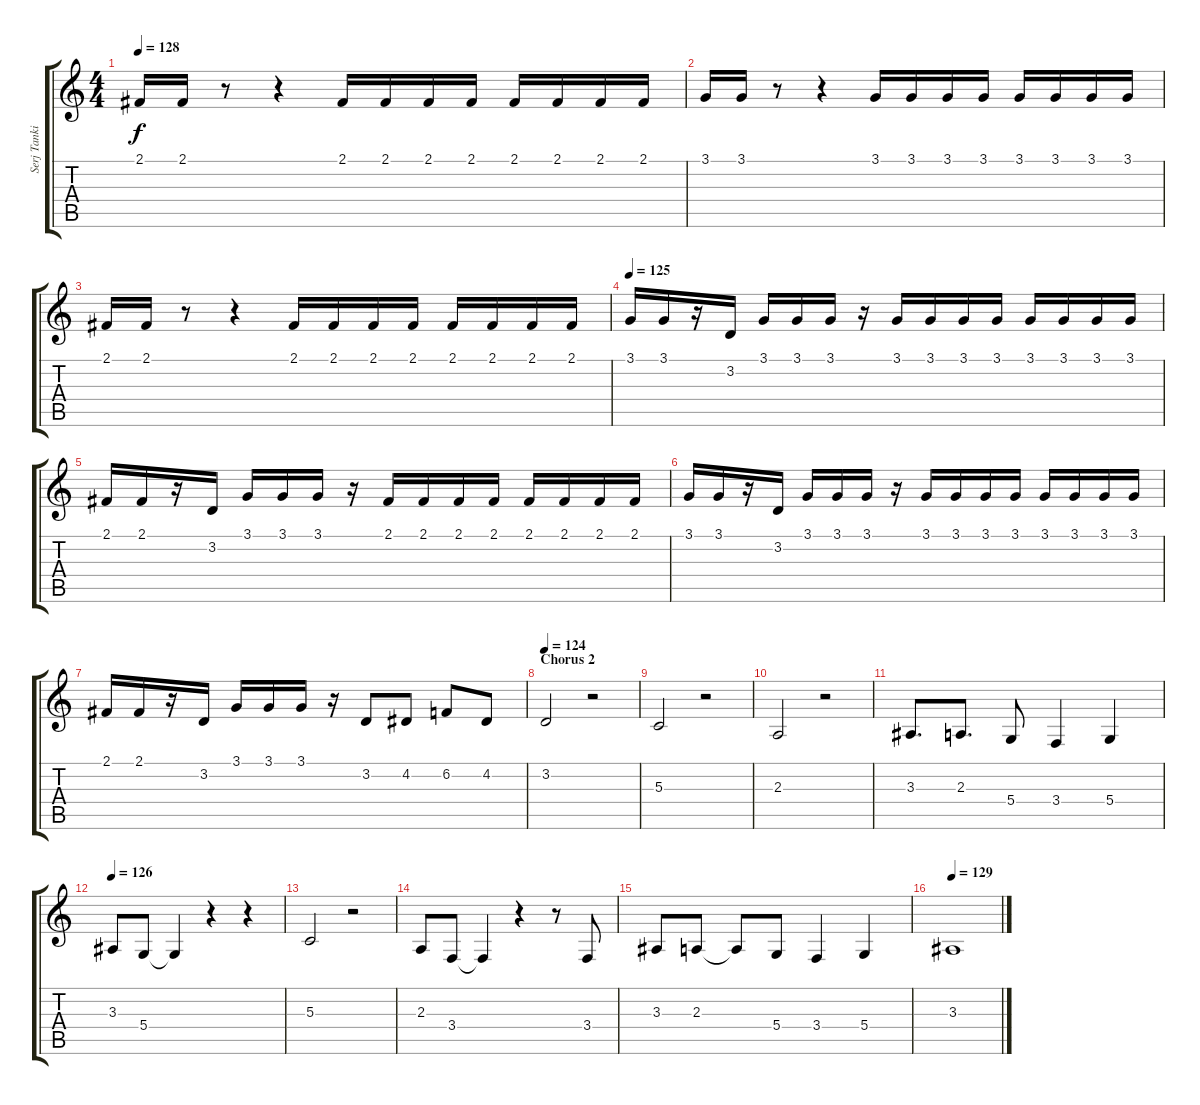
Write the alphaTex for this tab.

\track ("Serj Tankian - Vocals" "Serj Tanki") {instrument oboe}
\staff {score tabs}
\tuning (E4 B3 G3 D3 A2 E2) {hide}
\ts (4 4)
\tempo 128
\clef g2
\ks c
2.1.16{dy f} 2.1.16 r.8 r.4 2.1.16 2.1.16 2.1.16 2.1.16 2.1.16 2.1.16 2.1.16 2.1.16 |
3.1.16 3.1.16 r.8 r.4 3.1.16 3.1.16 3.1.16 3.1.16 3.1.16 3.1.16 3.1.16 3.1.16 |
2.1.16 2.1.16 r.8 r.4 2.1.16 2.1.16 2.1.16 2.1.16 2.1.16 2.1.16 2.1.16 2.1.16 |
\tempo 125
3.1.16 3.1.16 r.16 3.2.16 3.1.16 3.1.16 3.1.16 r.16 3.1.16 3.1.16 3.1.16 3.1.16 3.1.16 3.1.16 3.1.16 3.1.16 |
2.1.16 2.1.16 r.16 3.2.16 3.1.16 3.1.16 3.1.16 r.16 2.1.16 2.1.16 2.1.16 2.1.16 2.1.16 2.1.16 2.1.16 2.1.16 |
3.1.16 3.1.16 r.16 3.2.16 3.1.16 3.1.16 3.1.16 r.16 3.1.16 3.1.16 3.1.16 3.1.16 3.1.16 3.1.16 3.1.16 3.1.16 |
2.1.16 2.1.16 r.16 3.2.16 3.1.16 3.1.16 3.1.16 r.16 3.2.8 4.2.8 6.2.8 4.2.8 |
\section ("" "Chorus 2")
\tempo 124
3.2.2 r.2 |
5.3.2 r.2 |
2.3.2 r.2 |
3.3.8{d} 2.3.8{d} 5.4.8 3.4.4 5.4.4 |
\tempo 126
3.3.8 5.4.8 5.4{t}.4 r.4 r.4 |
5.3.2 r.2 |
2.3.8 3.4.8 3.4{t}.4 r.4 r.8 3.4.8 |
3.3.8 2.3.8 2.3{t}.8 5.4.8 3.4.4 5.4.4 |
\tempo 129
3.3.1
